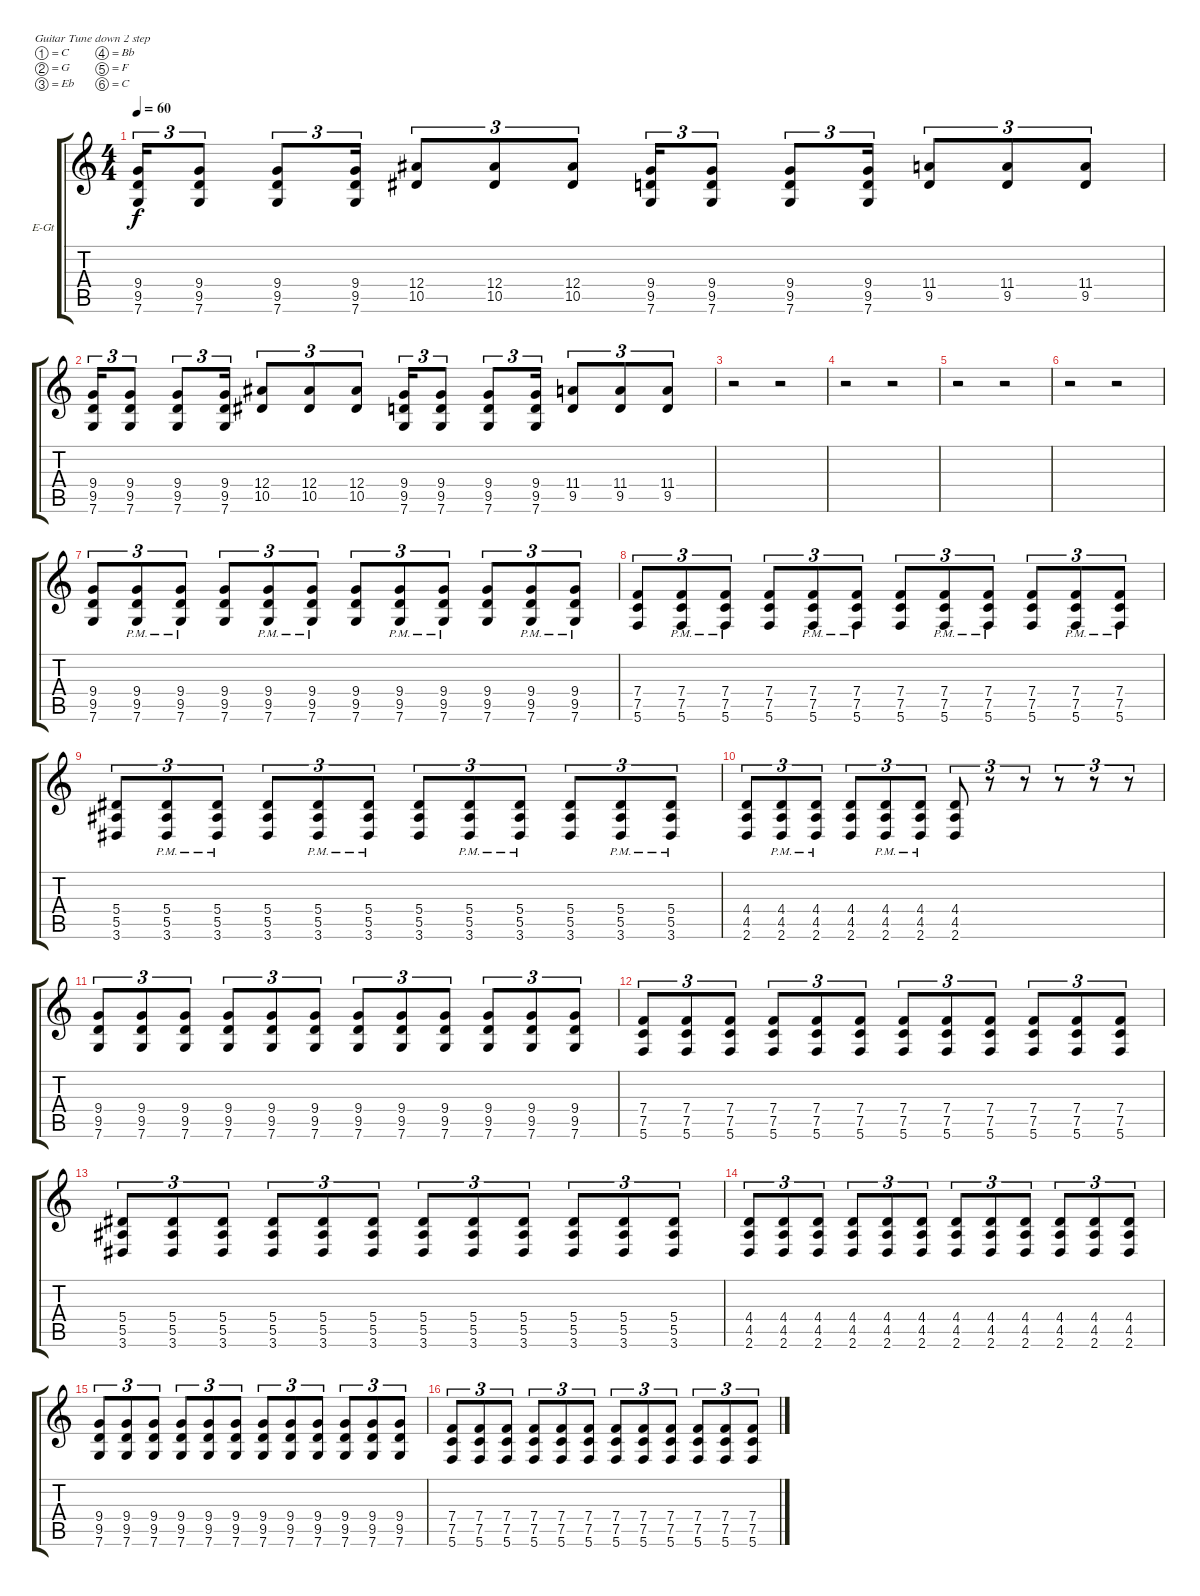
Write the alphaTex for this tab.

\bracketExtendMode groupsimilarinstruments
\firstSystemTrackNameOrientation horizontal
\otherSystemsTrackNameOrientation horizontal
\track ("Rythm Guitar" "E-Gt") {instrument distortionguitar}
\staff {score tabs}
\tuning (C4 G3 Eb3 Bb2 F2 C2)
\ts (4 4)
\tempo 60
\clef g2
\ks c
(9.4 9.5 7.6).16{tu (3 2) dy f} (9.4 9.5 7.6).8{tu (3 2)} (9.4 9.5 7.6).8{tu (3 2)} (9.4 9.5 7.6).16{tu (3 2)} (12.4 10.5).8{tu (3 2)} (12.4 10.5).8{tu (3 2)} (12.4 10.5).8{tu (3 2)} (9.4 9.5 7.6).16{tu (3 2)} (9.4 9.5 7.6).8{tu (3 2)} (9.4 9.5 7.6).8{tu (3 2)} (9.4 9.5 7.6).16{tu (3 2)} (11.4 9.5).8{tu (3 2)} (11.4 9.5).8{tu (3 2)} (11.4 9.5).8{tu (3 2)} |
(9.4 9.5 7.6).16{tu (3 2)} (9.4 9.5 7.6).8{tu (3 2)} (9.4 9.5 7.6).8{tu (3 2)} (9.4 9.5 7.6).16{tu (3 2)} (12.4 10.5).8{tu (3 2)} (12.4 10.5).8{tu (3 2)} (12.4 10.5).8{tu (3 2)} (9.4 9.5 7.6).16{tu (3 2)} (9.4 9.5 7.6).8{tu (3 2)} (9.4 9.5 7.6).8{tu (3 2)} (9.4 9.5 7.6).16{tu (3 2)} (11.4 9.5).8{tu (3 2)} (11.4 9.5).8{tu (3 2)} (11.4 9.5).8{tu (3 2)} |
r.2 r.2 |
r.2 r.2 |
r.2 r.2 |
r.2 r.2 |
(9.4 9.5 7.6).8{tu (3 2)} (9.4{pm} 9.5{pm} 7.6{pm}).8{tu (3 2)} (9.4{pm} 9.5{pm} 7.6{pm}).8{tu (3 2)} (9.4 9.5 7.6).8{tu (3 2)} (9.4{pm} 9.5{pm} 7.6{pm}).8{tu (3 2)} (9.4{pm} 9.5{pm} 7.6{pm}).8{tu (3 2)} (9.4 9.5 7.6).8{tu (3 2)} (9.4{pm} 9.5{pm} 7.6{pm}).8{tu (3 2)} (9.4{pm} 9.5{pm} 7.6{pm}).8{tu (3 2)} (9.4 9.5 7.6).8{tu (3 2)} (9.4{pm} 9.5{pm} 7.6{pm}).8{tu (3 2)} (9.4{pm} 9.5{pm} 7.6{pm}).8{tu (3 2)} |
(7.4 7.5 5.6).8{tu (3 2)} (7.4{pm} 7.5{pm} 5.6{pm}).8{tu (3 2)} (7.4{pm} 7.5{pm} 5.6{pm}).8{tu (3 2)} (7.4 7.5 5.6).8{tu (3 2)} (7.4{pm} 7.5{pm} 5.6{pm}).8{tu (3 2)} (7.4{pm} 7.5{pm} 5.6{pm}).8{tu (3 2)} (7.4 7.5 5.6).8{tu (3 2)} (7.4{pm} 7.5{pm} 5.6{pm}).8{tu (3 2)} (7.4{pm} 7.5{pm} 5.6{pm}).8{tu (3 2)} (7.4 7.5 5.6).8{tu (3 2)} (7.4{pm} 7.5{pm} 5.6{pm}).8{tu (3 2)} (7.4{pm} 7.5{pm} 5.6{pm}).8{tu (3 2)} |
(5.4 5.5 3.6).8{tu (3 2)} (5.4{pm} 5.5{pm} 3.6{pm}).8{tu (3 2)} (5.4{pm} 5.5{pm} 3.6{pm}).8{tu (3 2)} (5.4 5.5 3.6).8{tu (3 2)} (5.4{pm} 5.5{pm} 3.6{pm}).8{tu (3 2)} (5.4{pm} 5.5{pm} 3.6{pm}).8{tu (3 2)} (5.4 5.5 3.6).8{tu (3 2)} (5.4{pm} 5.5{pm} 3.6{pm}).8{tu (3 2)} (5.4{pm} 5.5{pm} 3.6{pm}).8{tu (3 2)} (5.4 5.5 3.6).8{tu (3 2)} (5.4{pm} 5.5{pm} 3.6{pm}).8{tu (3 2)} (5.4{pm} 5.5{pm} 3.6{pm}).8{tu (3 2)} |
(4.4 4.5 2.6).8{tu (3 2)} (4.4{pm} 4.5{pm} 2.6{pm}).8{tu (3 2)} (4.4{pm} 4.5{pm} 2.6{pm}).8{tu (3 2)} (4.4 4.5 2.6).8{tu (3 2)} (4.4{pm} 4.5{pm} 2.6{pm}).8{tu (3 2)} (4.4{pm} 4.5{pm} 2.6{pm}).8{tu (3 2)} (4.4 4.5 2.6).8{tu (3 2)} r.8{tu (3 2)} r.8{tu (3 2)} r.8{tu (3 2)} r.8{tu (3 2)} r.8{tu (3 2)} |
(9.4 9.5 7.6).8{tu (3 2)} (9.4 9.5 7.6).8{tu (3 2)} (9.4 9.5 7.6).8{tu (3 2)} (9.4 9.5 7.6).8{tu (3 2)} (9.4 9.5 7.6).8{tu (3 2)} (9.4 9.5 7.6).8{tu (3 2)} (9.4 9.5 7.6).8{tu (3 2)} (9.4 9.5 7.6).8{tu (3 2)} (9.4 9.5 7.6).8{tu (3 2)} (9.4 9.5 7.6).8{tu (3 2)} (9.4 9.5 7.6).8{tu (3 2)} (9.4 9.5 7.6).8{tu (3 2)} |
(7.4 7.5 5.6).8{tu (3 2)} (7.4 7.5 5.6).8{tu (3 2)} (7.4 7.5 5.6).8{tu (3 2)} (7.4 7.5 5.6).8{tu (3 2)} (7.4 7.5 5.6).8{tu (3 2)} (7.4 7.5 5.6).8{tu (3 2)} (7.4 7.5 5.6).8{tu (3 2)} (7.4 7.5 5.6).8{tu (3 2)} (7.4 7.5 5.6).8{tu (3 2)} (7.4 7.5 5.6).8{tu (3 2)} (7.4 7.5 5.6).8{tu (3 2)} (7.4 7.5 5.6).8{tu (3 2)} |
(5.4 5.5 3.6).8{tu (3 2)} (5.4 5.5 3.6).8{tu (3 2)} (5.4 5.5 3.6).8{tu (3 2)} (5.4 5.5 3.6).8{tu (3 2)} (5.4 5.5 3.6).8{tu (3 2)} (5.4 5.5 3.6).8{tu (3 2)} (5.4 5.5 3.6).8{tu (3 2)} (5.4 5.5 3.6).8{tu (3 2)} (5.4 5.5 3.6).8{tu (3 2)} (5.4 5.5 3.6).8{tu (3 2)} (5.4 5.5 3.6).8{tu (3 2)} (5.4 5.5 3.6).8{tu (3 2)} |
(4.4 4.5 2.6).8{tu (3 2)} (4.4 4.5 2.6).8{tu (3 2)} (4.4 4.5 2.6).8{tu (3 2)} (4.4 4.5 2.6).8{tu (3 2)} (4.4 4.5 2.6).8{tu (3 2)} (4.4 4.5 2.6).8{tu (3 2)} (4.4 4.5 2.6).8{tu (3 2)} (4.4 4.5 2.6).8{tu (3 2)} (4.4 4.5 2.6).8{tu (3 2)} (4.4 4.5 2.6).8{tu (3 2)} (4.4 4.5 2.6).8{tu (3 2)} (4.4 4.5 2.6).8{tu (3 2)} |
(9.4 9.5 7.6).8{tu (3 2)} (9.4 9.5 7.6).8{tu (3 2)} (9.4 9.5 7.6).8{tu (3 2)} (9.4 9.5 7.6).8{tu (3 2)} (9.4 9.5 7.6).8{tu (3 2)} (9.4 9.5 7.6).8{tu (3 2)} (9.4 9.5 7.6).8{tu (3 2)} (9.4 9.5 7.6).8{tu (3 2)} (9.4 9.5 7.6).8{tu (3 2)} (9.4 9.5 7.6).8{tu (3 2)} (9.4 9.5 7.6).8{tu (3 2)} (9.4 9.5 7.6).8{tu (3 2)} |
(7.4 7.5 5.6).8{tu (3 2)} (7.4 7.5 5.6).8{tu (3 2)} (7.4 7.5 5.6).8{tu (3 2)} (7.4 7.5 5.6).8{tu (3 2)} (7.4 7.5 5.6).8{tu (3 2)} (7.4 7.5 5.6).8{tu (3 2)} (7.4 7.5 5.6).8{tu (3 2)} (7.4 7.5 5.6).8{tu (3 2)} (7.4 7.5 5.6).8{tu (3 2)} (7.4 7.5 5.6).8{tu (3 2)} (7.4 7.5 5.6).8{tu (3 2)} (7.4 7.5 5.6).8{tu (3 2)}
